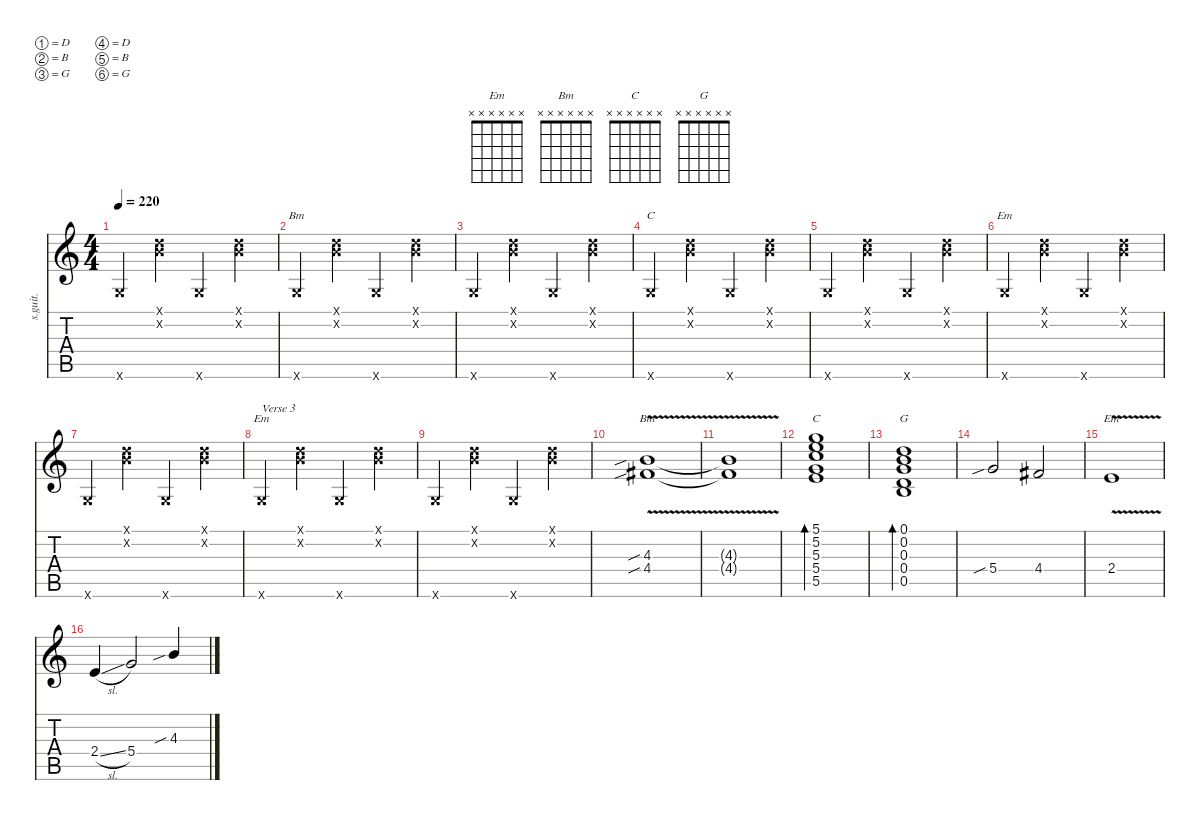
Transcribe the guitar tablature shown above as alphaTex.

\defaultSystemsLayout 4
\hideDynamics
\bracketExtendMode nobrackets
\track ("Dobro" "s.guit.") {instrument acousticguitarsteel}
\staff {score tabs}
\tuning (D4 B3 G3 D3 B2 G2)
\chord ("Em" x x x 2 x x) {showfingering false}
\chord ("Bm" x x x x x x)
\chord ("C" x x x x x x)
\chord ("G" x x x x x x)
\chord ("Em" x x x x x x)
\ts (4 4)
\tempo 220
\clef g2
\ks c
0.6{x}.4{dy mf beam Up} (0.2{x} 0.1{x}).4{beam Down} 0.6{x}.4{beam Up} (0.2{x} 0.1{x}).4{beam Down} |
0.6{x}.4{ch "Bm" beam Up} (0.2{x} 0.1{x}).4{beam Down} 0.6{x}.4{beam Up} (0.2{x} 0.1{x}).4{beam Down} |
0.6{x}.4{beam Up} (0.2{x} 0.1{x}).4{beam Down} 0.6{x}.4{beam Up} (0.2{x} 0.1{x}).4{beam Down} |
0.6{x}.4{ch "C" beam Up} (0.2{x} 0.1{x}).4{beam Down} 0.6{x}.4{beam Up} (0.2{x} 0.1{x}).4{beam Down} |
0.6{x}.4{beam Up} (0.2{x} 0.1{x}).4{beam Down} 0.6{x}.4{beam Up} (0.2{x} 0.1{x}).4{beam Down} |
0.6{x}.4{ch "Em" beam Up} (0.2{x} 0.1{x}).4{beam Down} 0.6{x}.4{beam Up} (0.2{x} 0.1{x}).4{beam Down} |
0.6{x}.4{beam Up} (0.2{x} 0.1{x}).4{beam Down} 0.6{x}.4{beam Up} (0.2{x} 0.1{x}).4{beam Down} |
0.6{x}.4{ch "Em" txt "Verse 3" beam Up} (0.2{x} 0.1{x}).4{beam Down} 0.6{x}.4{beam Up} (0.2{x} 0.1{x}).4{beam Down} |
0.6{x}.4{beam Up} (0.2{x} 0.1{x}).4{beam Down} 0.6{x}.4{beam Up} (0.2{x} 0.1{x}).4{beam Down} |
(4.4{sib acc #} 4.3{v sib}).1{ch "Bm" beam Up} |
(4.3{t} 4.4{t acc #}).1{beam Up} |
(5.5 5.4 5.3 5.2 5.1).1{bd 152 ch "C" beam Down} |
(0.5 0.4 0.3 0.2 0.1).1{bd 151 ch "G" beam Up} |
5.4{sib}.2{beam Up} 4.4{acc #}.2{beam Up} |
2.4{v}.1{ch "Em" beam Up} |
2.4{sl}.4{beam Up} 5.4.2{beam Up} 4.3{sib}.4{beam Up}
